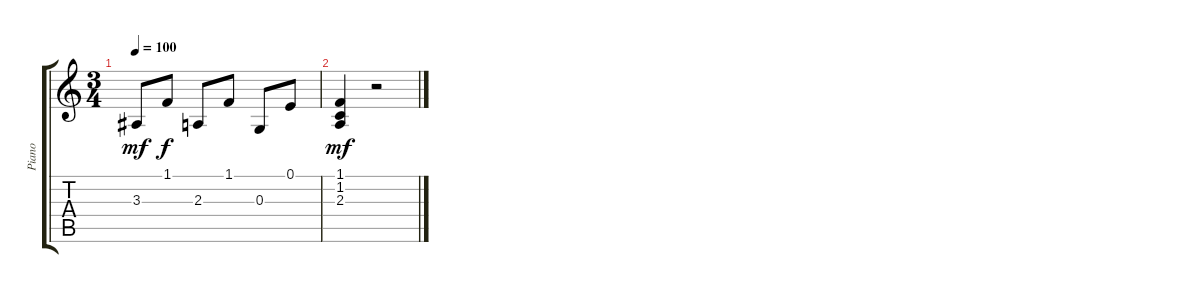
\track ("Piano" "Piano") {instrument acousticgrandpiano}
\staff {score tabs}
\tuning (E4 B3 G3 D3 A2 E2) {hide}
\ts (3 4)
\tempo 100
\clef g2
\ks c
3.3.8{dy mf} 1.1.8{dy f} 2.3.8 1.1.8 0.3.8 0.1.8 |
(1.1 1.2 2.3).4{dy mf} r.2
